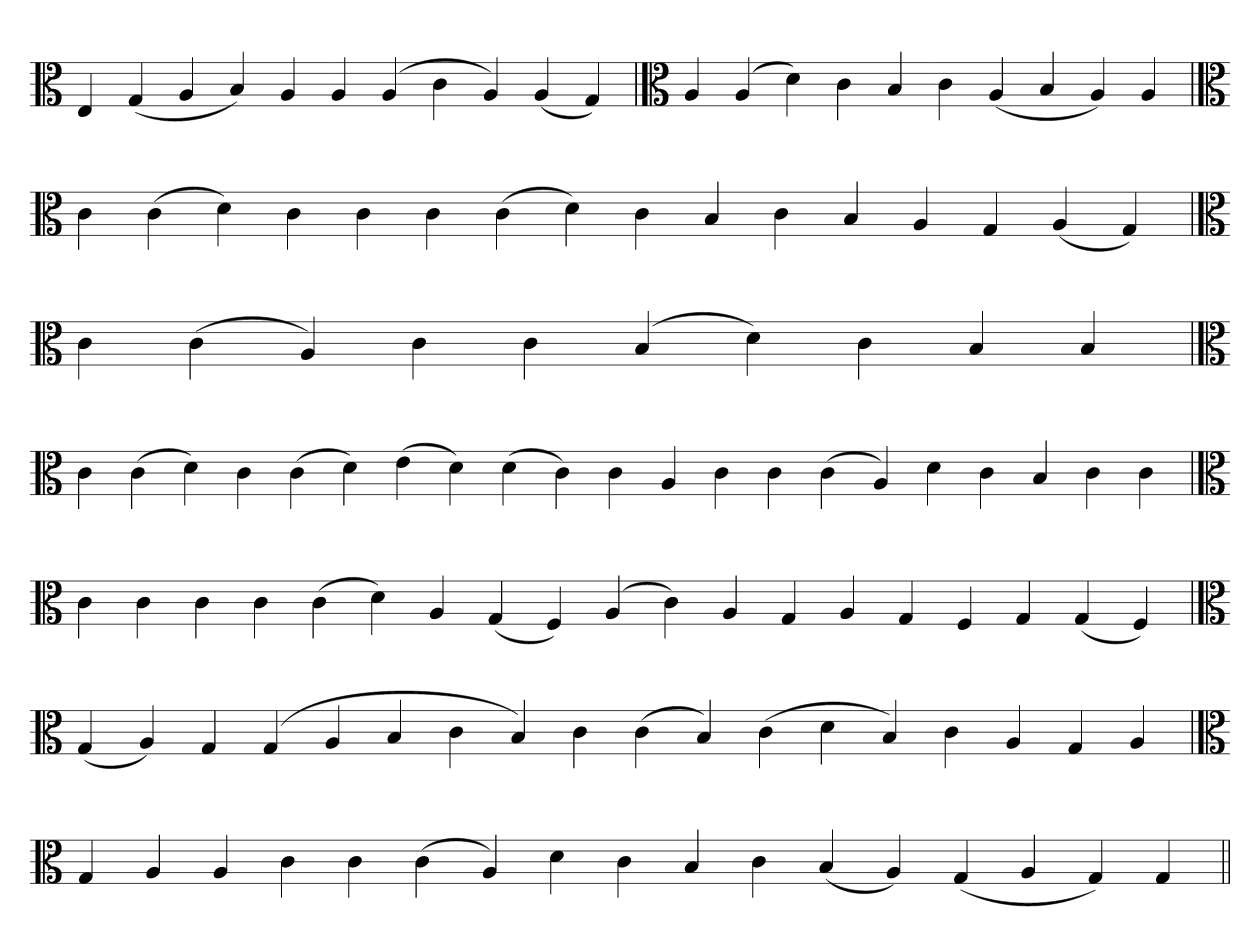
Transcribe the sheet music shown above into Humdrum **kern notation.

**kern
*part1
*staff1
*clefC3
=
4E
(4G
4A
4B)
4A
4A
(4A
4c
4A)
(4A
4G)
=`
*clefC3
4A
(4A
4d)
4c
4B
4c
(4A
4B
4A)
4A
=
*clefC3
4c
(4c
4d)
4c
4c
4c
(4c
4d)
4c
4B
4c
4B
4A
4G
(4A
4G)
=`
*clefC3
4c
(4c
4A)
4c
4c
(4B
4d)
4c
4B
4B
=
*clefC3
4c
(4c
4d)
4c
(4c
4d)
(4e
4d)
(4d
4c)
4c
4A
4c
4c
(4c
4A)
4d
4c
4B
4c
4c
=`
*clefC3
4c
4c
4c
4c
(4c
4d)
4A
(4G
4F)
(4A
4c)
4A
4G
4A
4G
4F
4G
(4G
4F)
=
*clefC3
(4G
4A)
4G
(4G
4A
4B
4c
4B)
4c
(4c
4B)
(4c
4d
4B)
4c
4A
4G
4A
=`
*clefC3
4G
4A
4A
4c
4c
(4c
4A)
4d
4c
4B
4c
(4B
4A)
(4G
4A
4G)
4G
=||
*-
